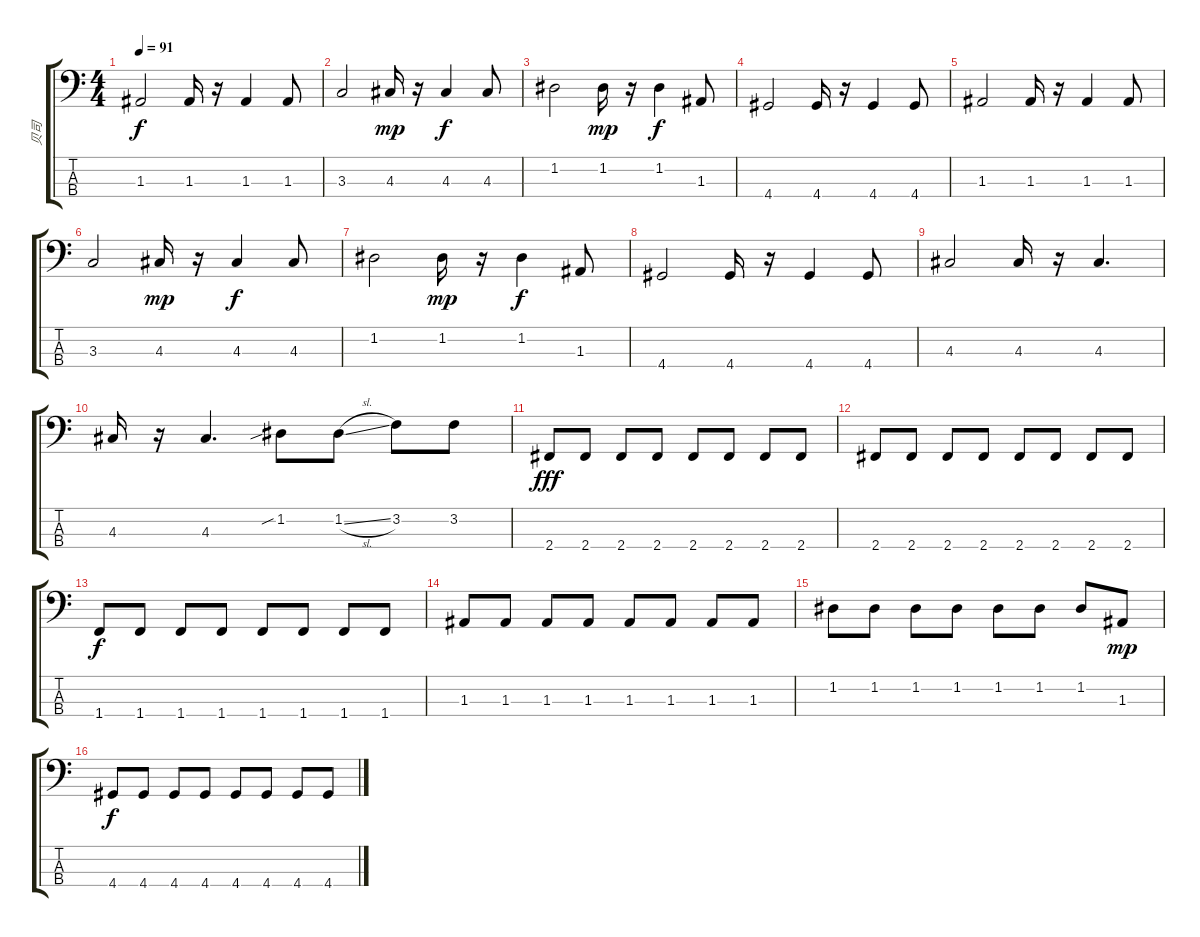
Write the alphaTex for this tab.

\track ("贝司" "贝司") {instrument electricbassfinger}
\staff {score tabs}
\tuning (G2 D2 A1 E1) {hide}
\ts (4 4)
\tempo 91
\clef f4
\ks c
1.3.2{dy f} 1.3.16 r.16 1.3.4 1.3.8 |
3.3.2 4.3.16{dy mp} r.16 4.3.4{dy f} 4.3.8 |
1.2.2 1.2.16{dy mp} r.16 1.2.4{dy f} 1.3.8 |
4.4.2 4.4.16 r.16 4.4.4 4.4.8 |
1.3.2 1.3.16 r.16 1.3.4 1.3.8 |
3.3.2 4.3.16{dy mp} r.16 4.3.4{dy f} 4.3.8 |
1.2.2 1.2.16{dy mp} r.16 1.2.4{dy f} 1.3.8 |
4.4.2 4.4.16 r.16 4.4.4 4.4.8 |
4.3.2 4.3.16 r.16 4.3.4{d} |
4.3.16 r.16 4.3.4{d} 1.2{sib}.8 1.2{sl}.8 3.2.8 3.2.8 |
2.4.8{dy fff} 2.4.8 2.4.8 2.4.8 2.4.8 2.4.8 2.4.8 2.4.8 |
2.4.8 2.4.8 2.4.8 2.4.8 2.4.8 2.4.8 2.4.8 2.4.8 |
1.4.8{dy f} 1.4.8 1.4.8 1.4.8 1.4.8 1.4.8 1.4.8 1.4.8 |
1.3.8 1.3.8 1.3.8 1.3.8 1.3.8 1.3.8 1.3.8 1.3.8 |
1.2.8 1.2.8 1.2.8 1.2.8 1.2.8 1.2.8 1.2.8 1.3.8{dy mp} |
4.4.8{dy f} 4.4.8 4.4.8 4.4.8 4.4.8 4.4.8 4.4.8 4.4.8
